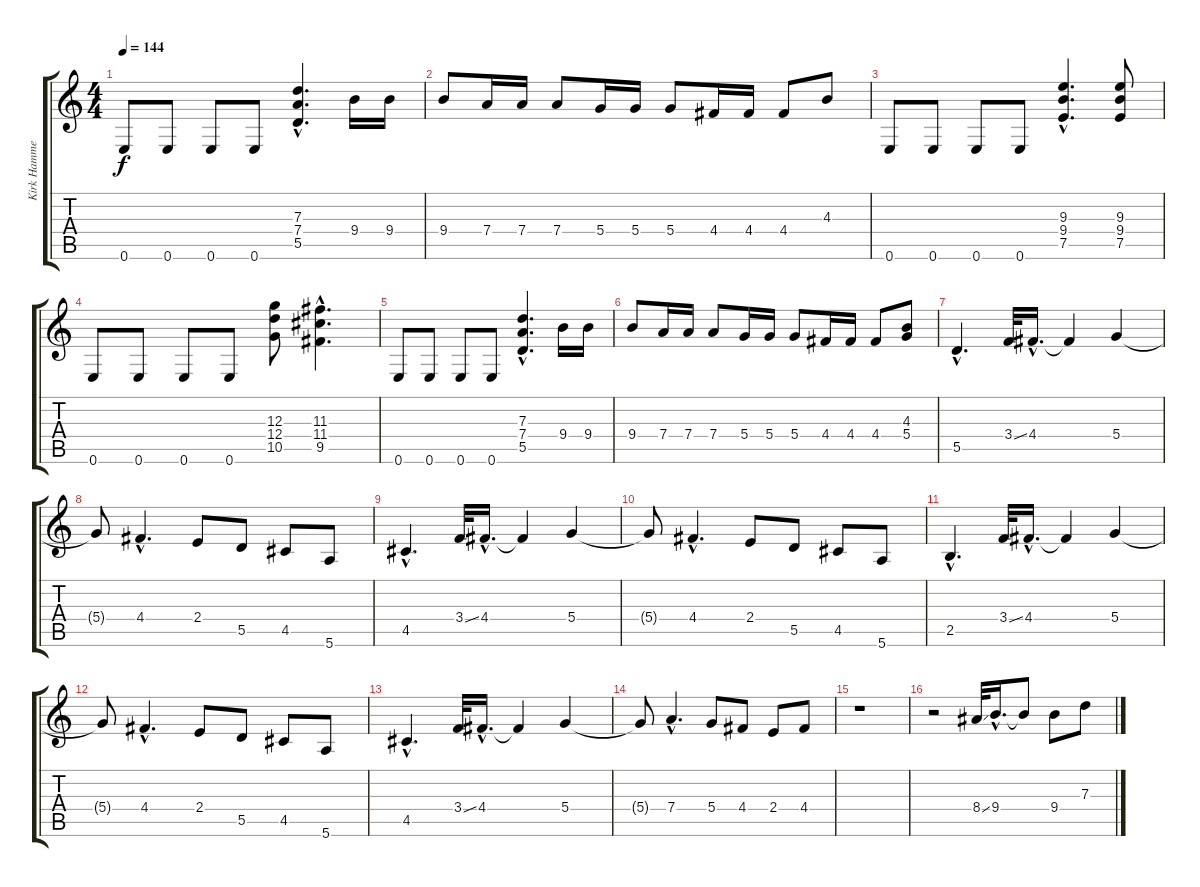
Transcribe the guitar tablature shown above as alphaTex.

\track ("Kirk Hammet" "Kirk Hamme") {instrument overdrivenguitar}
\staff {score tabs}
\tuning (E4 B3 G3 D3 A2 E2) {hide}
\ts (4 4)
\tempo 144
\clef g2
\ks c
0.6.8{dy f} 0.6.8 0.6.8 0.6.8 (7.3{hac} 7.4{hac} 5.5{hac}).4{d} 9.4.16 9.4.16 |
9.4.8 7.4.16 7.4.16 7.4.8 5.4.16 5.4.16 5.4.8 4.4.16 4.4.16 4.4.8 4.3.8 |
0.6.8 0.6.8 0.6.8 0.6.8 (9.3{hac} 9.4{hac} 7.5{hac}).4{d} (9.3 9.4 7.5).8 |
0.6.8 0.6.8 0.6.8 0.6.8 (12.3 12.4 10.5).8 (11.3{hac} 11.4{hac} 9.5{hac}).4{d} |
0.6.8 0.6.8 0.6.8 0.6.8 (7.3{hac} 7.4{hac} 5.5{hac}).4{d} 9.4.16 9.4.16 |
9.4.8 7.4.16 7.4.16 7.4.8 5.4.16 5.4.16 5.4.8 4.4.16 4.4.16 4.4.8 (4.3 5.4).8 |
5.5{hac}.4{d} 3.4{ss}.32 4.4{hac}.16{d} 4.4{t}.4 5.4.4 |
5.4{t}.8 4.4{hac}.4{d} 2.4.8 5.5.8 4.5.8 5.6.8 |
4.5{hac}.4{d} 3.4{ss}.32 4.4{hac}.16{d} 4.4{t}.4 5.4.4 |
5.4{t}.8 4.4{hac}.4{d} 2.4.8 5.5.8 4.5.8 5.6.8 |
2.5{hac}.4{d} 3.4{ss}.32 4.4{hac}.16{d} 4.4{t}.4 5.4.4 |
5.4{t}.8 4.4{hac}.4{d} 2.4.8 5.5.8 4.5.8 5.6.8 |
4.5{hac}.4{d} 3.4{ss}.32 4.4{hac}.16{d} 4.4{t}.4 5.4.4 |
5.4{t}.8 7.4{hac}.4{d} 5.4.8 4.4.8 2.4.8 4.4.8 |
r.1 |
r.2{volume 16 instrument distortionguitar} 8.4{ss}.32 9.4{hac}.16{d} 9.4{t}.8 9.4.8 7.3.8
